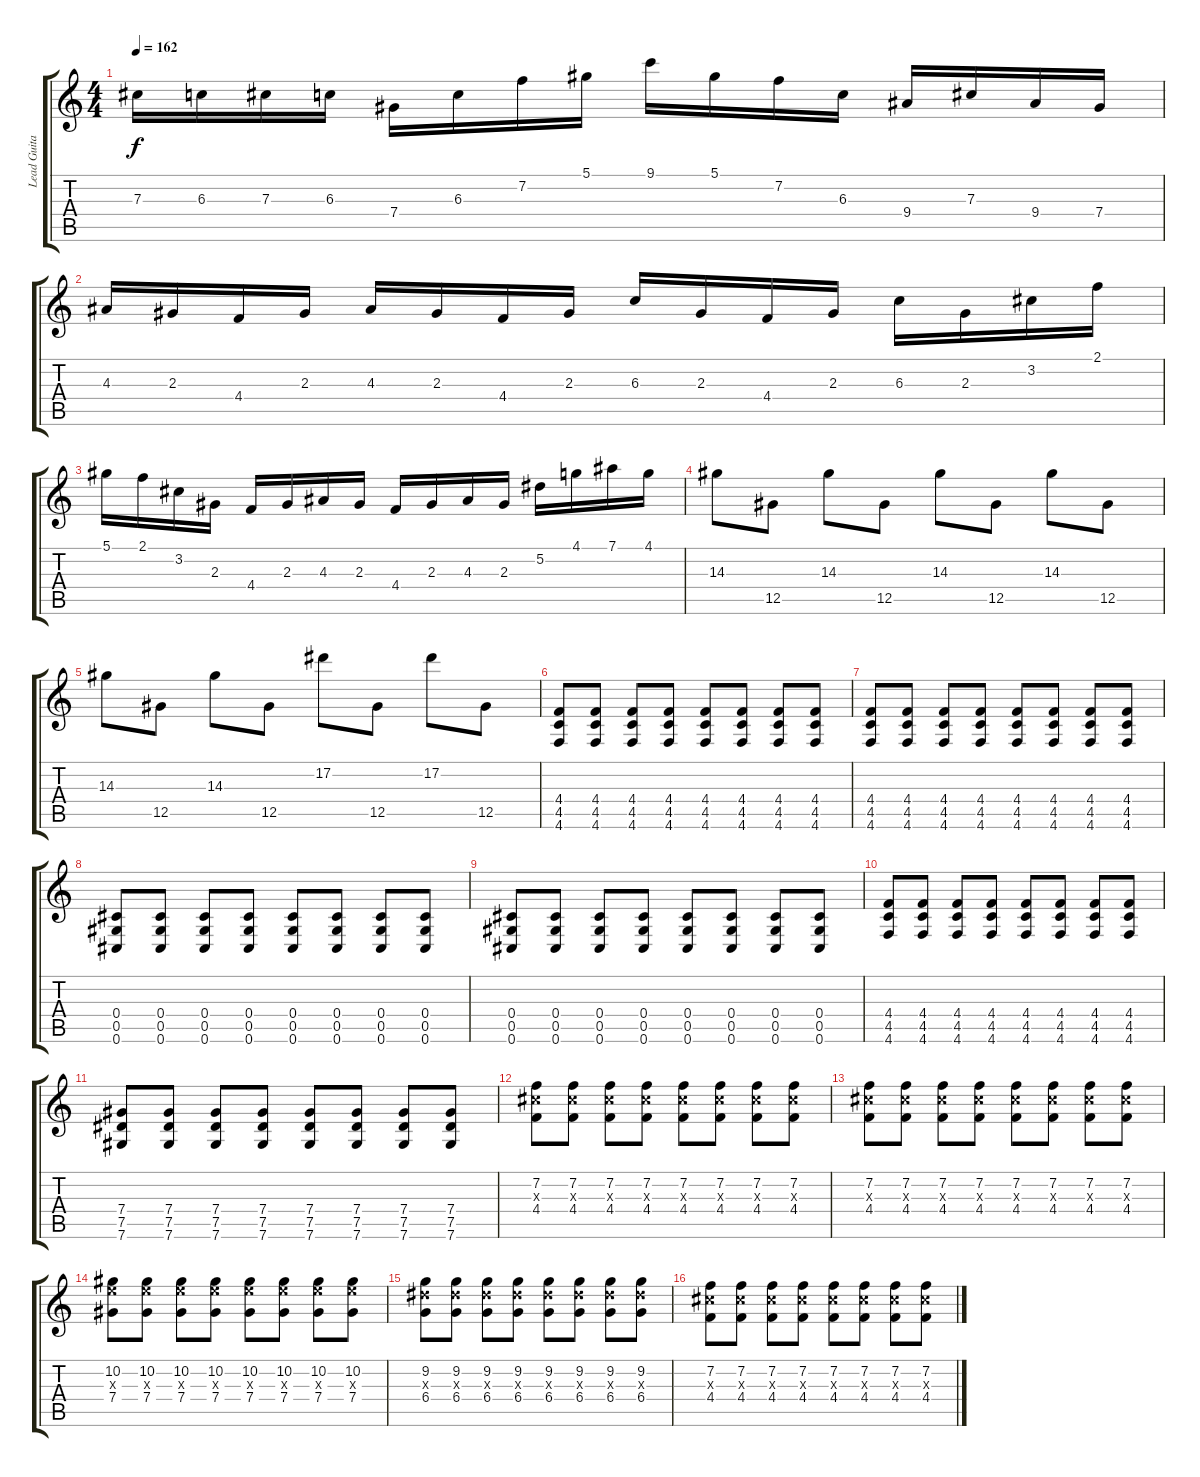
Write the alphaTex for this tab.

\track ("Lead Guitar" "Lead Guita") {instrument distortionguitar}
\staff {score tabs}
\tuning (Eb4 Bb3 Gb3 Db3 Ab2 Db2) {hide}
\ts (4 4)
\tempo 162
\clef g2
\ks c
7.3.16{dy f} 6.3.16 7.3.16 6.3.16 7.4.16 6.3.16 7.2.16 5.1.16 9.1.16 5.1.16 7.2.16 6.3.16 9.4.16 7.3.16 9.4.16 7.4.16 |
4.3.16 2.3.16 4.4.16 2.3.16 4.3.16 2.3.16 4.4.16 2.3.16 6.3.16 2.3.16 4.4.16 2.3.16 6.3.16 2.3.16 3.2.16 2.1.16 |
5.1.16 2.1.16 3.2.16 2.3.16 4.4.16 2.3.16 4.3.16 2.3.16 4.4.16 2.3.16 4.3.16 2.3.16 5.2.16 4.1.16 7.1.16 4.1.16 |
14.3.8 12.5.8 14.3.8 12.5.8 14.3.8 12.5.8 14.3.8 12.5.8 |
14.3.8 12.5.8 14.3.8 12.5.8 17.2.8 12.5.8 17.2.8 12.5.8 |
(4.4 4.5 4.6).8 (4.4 4.5 4.6).8 (4.4 4.5 4.6).8 (4.4 4.5 4.6).8 (4.4 4.5 4.6).8 (4.4 4.5 4.6).8 (4.4 4.5 4.6).8 (4.4 4.5 4.6).8 |
(4.4 4.5 4.6).8 (4.4 4.5 4.6).8 (4.4 4.5 4.6).8 (4.4 4.5 4.6).8 (4.4 4.5 4.6).8 (4.4 4.5 4.6).8 (4.4 4.5 4.6).8 (4.4 4.5 4.6).8 |
(0.4 0.5 0.6).8 (0.4 0.5 0.6).8 (0.4 0.5 0.6).8 (0.4 0.5 0.6).8 (0.4 0.5 0.6).8 (0.4 0.5 0.6).8 (0.4 0.5 0.6).8 (0.4 0.5 0.6).8 |
(0.4 0.5 0.6).8 (0.4 0.5 0.6).8 (0.4 0.5 0.6).8 (0.4 0.5 0.6).8 (0.4 0.5 0.6).8 (0.4 0.5 0.6).8 (0.4 0.5 0.6).8 (0.4 0.5 0.6).8 |
(4.4 4.5 4.6).8 (4.4 4.5 4.6).8 (4.4 4.5 4.6).8 (4.4 4.5 4.6).8 (4.4 4.5 4.6).8 (4.4 4.5 4.6).8 (4.4 4.5 4.6).8 (4.4 4.5 4.6).8 |
(7.4 7.5 7.6).8 (7.4 7.5 7.6).8 (7.4 7.5 7.6).8 (7.4 7.5 7.6).8 (7.4 7.5 7.6).8 (7.4 7.5 7.6).8 (7.4 7.5 7.6).8 (7.4 7.5 7.6).8 |
(7.2 7.3{x} 4.4).8 (7.2 7.3{x} 4.4).8 (7.2 7.3{x} 4.4).8 (7.2 7.3{x} 4.4).8 (7.2 7.3{x} 4.4).8 (7.2 7.3{x} 4.4).8 (7.2 7.3{x} 4.4).8 (7.2 7.3{x} 4.4).8 |
(7.2 7.3{x} 4.4).8 (7.2 7.3{x} 4.4).8 (7.2 7.3{x} 4.4).8 (7.2 7.3{x} 4.4).8 (7.2 7.3{x} 4.4).8 (7.2 7.3{x} 4.4).8 (7.2 7.3{x} 4.4).8 (7.2 7.3{x} 4.4).8 |
(10.2 10.3{x} 7.4).8 (10.2 10.3{x} 7.4).8 (10.2 10.3{x} 7.4).8 (10.2 10.3{x} 7.4).8 (10.2 10.3{x} 7.4).8 (10.2 10.3{x} 7.4).8 (10.2 10.3{x} 7.4).8 (10.2 10.3{x} 7.4).8 |
(9.2 9.3{x} 6.4).8 (9.2 9.3{x} 6.4).8 (9.2 9.3{x} 6.4).8 (9.2 9.3{x} 6.4).8 (9.2 9.3{x} 6.4).8 (9.2 9.3{x} 6.4).8 (9.2 9.3{x} 6.4).8 (9.2 9.3{x} 6.4).8 |
(7.2 7.3{x} 4.4).8 (7.2 7.3{x} 4.4).8 (7.2 7.3{x} 4.4).8 (7.2 7.3{x} 4.4).8 (7.2 7.3{x} 4.4).8 (7.2 7.3{x} 4.4).8 (7.2 7.3{x} 4.4).8 (7.2 7.3{x} 4.4).8
